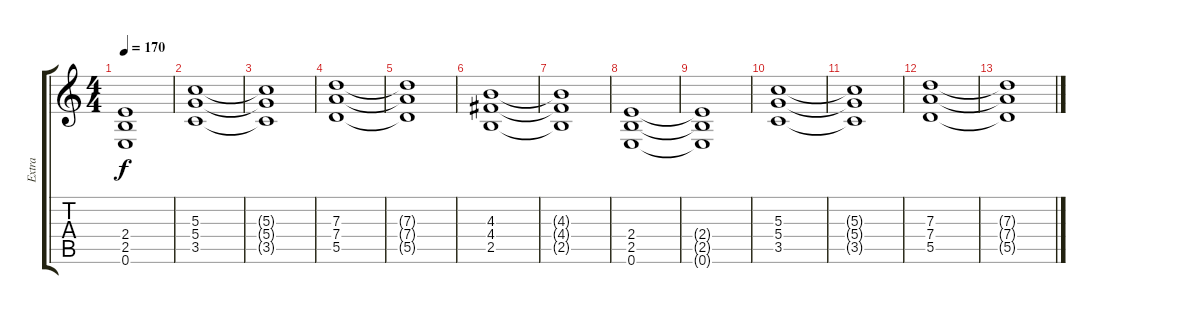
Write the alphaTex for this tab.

\track ("Extra" "Extra") {instrument distortionguitar}
\staff {score tabs}
\tuning (E4 B3 G3 D3 A2 E2) {hide}
\ts (4 4)
\tempo 170
\clef g2
\ks c
(2.4{t} 2.5{t} 0.6{t}).1{dy f} |
(5.3 5.4 3.5).1 |
(5.3{t} 5.4{t} 3.5{t}).1 |
(7.3 7.4 5.5).1 |
(7.3{t} 7.4{t} 5.5{t}).1 |
(4.3 4.4 2.5).1 |
(4.3{t} 4.4{t} 2.5{t}).1 |
(2.4 2.5 0.6).1 |
(2.4{t} 2.5{t} 0.6{t}).1 |
(5.3 5.4 3.5).1 |
(5.3{t} 5.4{t} 3.5{t}).1 |
(7.3 7.4 5.5).1 |
(7.3{t} 7.4{t} 5.5{t}).1
